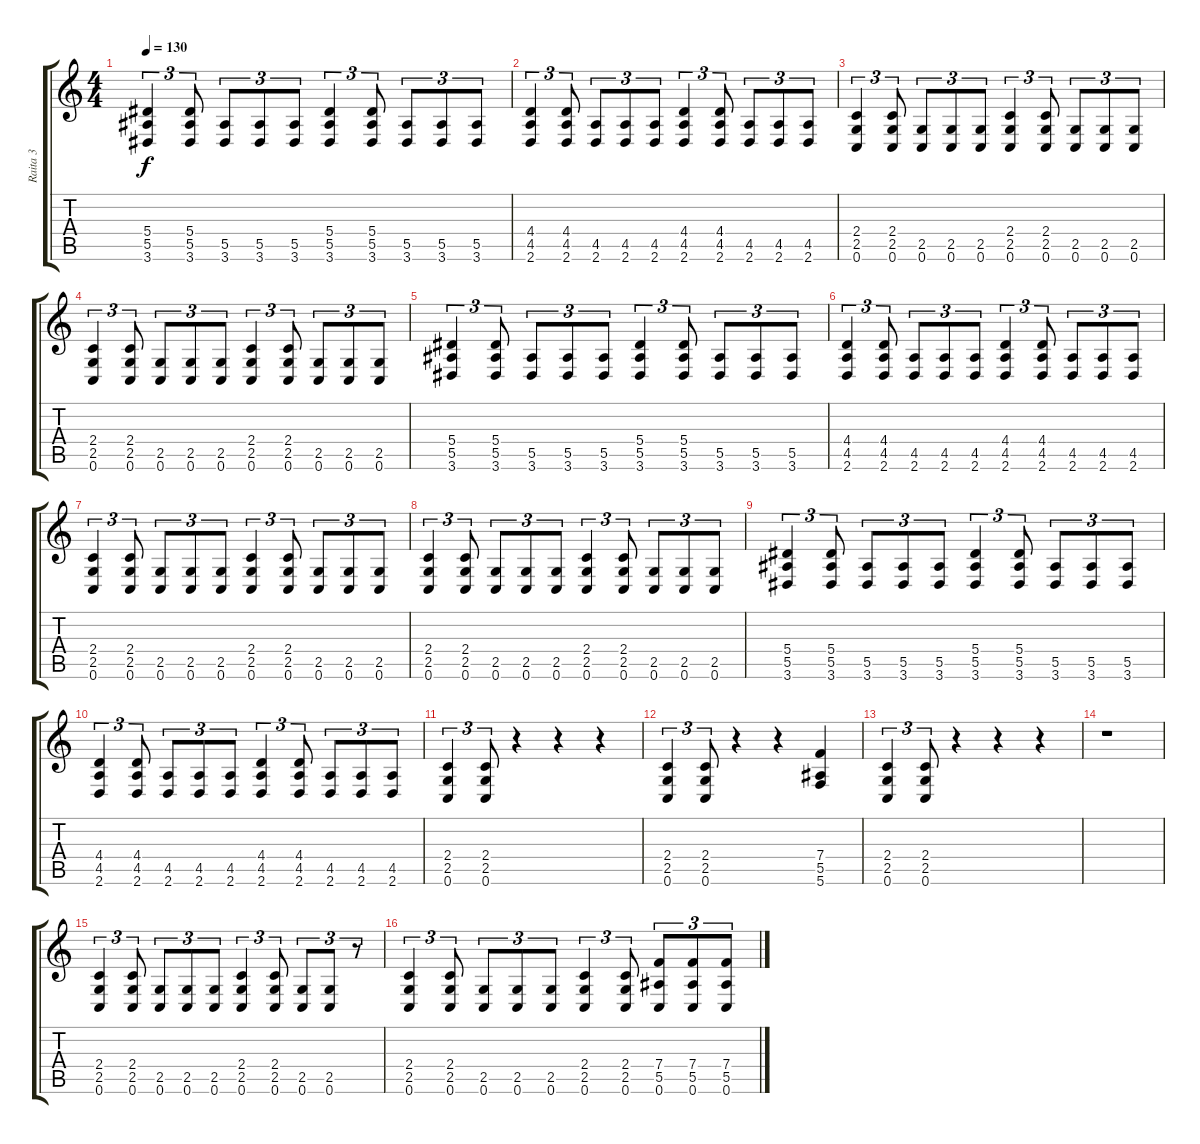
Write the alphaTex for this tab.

\track ("Raita 3" "Raita 3") {instrument distortionguitar}
\staff {score tabs}
\tuning (C4 G3 Eb3 Bb2 F2 C2) {hide}
\ts (4 4)
\tempo 130
\clef g2
\ks c
(5.4 5.5 3.6).4{tu (3 2) dy f} (5.4 5.5 3.6).8{tu (3 2)} (5.5 3.6).8{tu (3 2)} (5.5 3.6).8{tu (3 2)} (5.5 3.6).8{tu (3 2)} (5.4 5.5 3.6).4{tu (3 2)} (5.4 5.5 3.6).8{tu (3 2)} (5.5 3.6).8{tu (3 2)} (5.5 3.6).8{tu (3 2)} (5.5 3.6).8{tu (3 2)} |
(4.4 4.5 2.6).4{tu (3 2)} (4.4 4.5 2.6).8{tu (3 2)} (4.5 2.6).8{tu (3 2)} (4.5 2.6).8{tu (3 2)} (4.5 2.6).8{tu (3 2)} (4.4 4.5 2.6).4{tu (3 2)} (4.4 4.5 2.6).8{tu (3 2)} (4.5 2.6).8{tu (3 2)} (4.5 2.6).8{tu (3 2)} (4.5 2.6).8{tu (3 2)} |
(2.4 2.5 0.6).4{tu (3 2)} (2.4 2.5 0.6).8{tu (3 2)} (2.5 0.6).8{tu (3 2)} (2.5 0.6).8{tu (3 2)} (2.5 0.6).8{tu (3 2)} (2.4 2.5 0.6).4{tu (3 2)} (2.4 2.5 0.6).8{tu (3 2)} (2.5 0.6).8{tu (3 2)} (2.5 0.6).8{tu (3 2)} (2.5 0.6).8{tu (3 2)} |
(2.4 2.5 0.6).4{tu (3 2)} (2.4 2.5 0.6).8{tu (3 2)} (2.5 0.6).8{tu (3 2)} (2.5 0.6).8{tu (3 2)} (2.5 0.6).8{tu (3 2)} (2.4 2.5 0.6).4{tu (3 2)} (2.4 2.5 0.6).8{tu (3 2)} (2.5 0.6).8{tu (3 2)} (2.5 0.6).8{tu (3 2)} (2.5 0.6).8{tu (3 2)} |
(5.4 5.5 3.6).4{tu (3 2)} (5.4 5.5 3.6).8{tu (3 2)} (5.5 3.6).8{tu (3 2)} (5.5 3.6).8{tu (3 2)} (5.5 3.6).8{tu (3 2)} (5.4 5.5 3.6).4{tu (3 2)} (5.4 5.5 3.6).8{tu (3 2)} (5.5 3.6).8{tu (3 2)} (5.5 3.6).8{tu (3 2)} (5.5 3.6).8{tu (3 2)} |
(4.4 4.5 2.6).4{tu (3 2)} (4.4 4.5 2.6).8{tu (3 2)} (4.5 2.6).8{tu (3 2)} (4.5 2.6).8{tu (3 2)} (4.5 2.6).8{tu (3 2)} (4.4 4.5 2.6).4{tu (3 2)} (4.4 4.5 2.6).8{tu (3 2)} (4.5 2.6).8{tu (3 2)} (4.5 2.6).8{tu (3 2)} (4.5 2.6).8{tu (3 2)} |
(2.4 2.5 0.6).4{tu (3 2)} (2.4 2.5 0.6).8{tu (3 2)} (2.5 0.6).8{tu (3 2)} (2.5 0.6).8{tu (3 2)} (2.5 0.6).8{tu (3 2)} (2.4 2.5 0.6).4{tu (3 2)} (2.4 2.5 0.6).8{tu (3 2)} (2.5 0.6).8{tu (3 2)} (2.5 0.6).8{tu (3 2)} (2.5 0.6).8{tu (3 2)} |
(2.4 2.5 0.6).4{tu (3 2)} (2.4 2.5 0.6).8{tu (3 2)} (2.5 0.6).8{tu (3 2)} (2.5 0.6).8{tu (3 2)} (2.5 0.6).8{tu (3 2)} (2.4 2.5 0.6).4{tu (3 2)} (2.4 2.5 0.6).8{tu (3 2)} (2.5 0.6).8{tu (3 2)} (2.5 0.6).8{tu (3 2)} (2.5 0.6).8{tu (3 2)} |
(5.4 5.5 3.6).4{tu (3 2)} (5.4 5.5 3.6).8{tu (3 2)} (5.5 3.6).8{tu (3 2)} (5.5 3.6).8{tu (3 2)} (5.5 3.6).8{tu (3 2)} (5.4 5.5 3.6).4{tu (3 2)} (5.4 5.5 3.6).8{tu (3 2)} (5.5 3.6).8{tu (3 2)} (5.5 3.6).8{tu (3 2)} (5.5 3.6).8{tu (3 2)} |
(4.4 4.5 2.6).4{tu (3 2)} (4.4 4.5 2.6).8{tu (3 2)} (4.5 2.6).8{tu (3 2)} (4.5 2.6).8{tu (3 2)} (4.5 2.6).8{tu (3 2)} (4.4 4.5 2.6).4{tu (3 2)} (4.4 4.5 2.6).8{tu (3 2)} (4.5 2.6).8{tu (3 2)} (4.5 2.6).8{tu (3 2)} (4.5 2.6).8{tu (3 2)} |
(2.4 2.5 0.6).4{tu (3 2)} (2.4 2.5 0.6).8{tu (3 2)} r.4 r.4 r.4 |
(2.4 2.5 0.6).4{tu (3 2)} (2.4 2.5 0.6).8{tu (3 2)} r.4 r.4 (7.4 5.5 5.6).4 |
(2.4 2.5 0.6).4{tu (3 2)} (2.4 2.5 0.6).8{tu (3 2)} r.4 r.4 r.4 |
r.1 |
(2.4 2.5 0.6).4{tu (3 2)} (2.4 2.5 0.6).8{tu (3 2)} (2.5 0.6).8{tu (3 2)} (2.5 0.6).8{tu (3 2)} (2.5 0.6).8{tu (3 2)} (2.4 2.5 0.6).4{tu (3 2)} (2.4 2.5 0.6).8{tu (3 2)} (2.5 0.6).8{tu (3 2)} (2.5 0.6).8{tu (3 2)} r.8{tu (3 2)} |
(2.4 2.5 0.6).4{tu (3 2)} (2.4 2.5 0.6).8{tu (3 2)} (2.5 0.6).8{tu (3 2)} (2.5 0.6).8{tu (3 2)} (2.5 0.6).8{tu (3 2)} (2.4 2.5 0.6).4{tu (3 2)} (2.4 2.5 0.6).8{tu (3 2)} (7.4 5.5 0.6).8{tu (3 2)} (7.4 5.5 0.6).8{tu (3 2)} (7.4 5.5 0.6).8{tu (3 2)}
